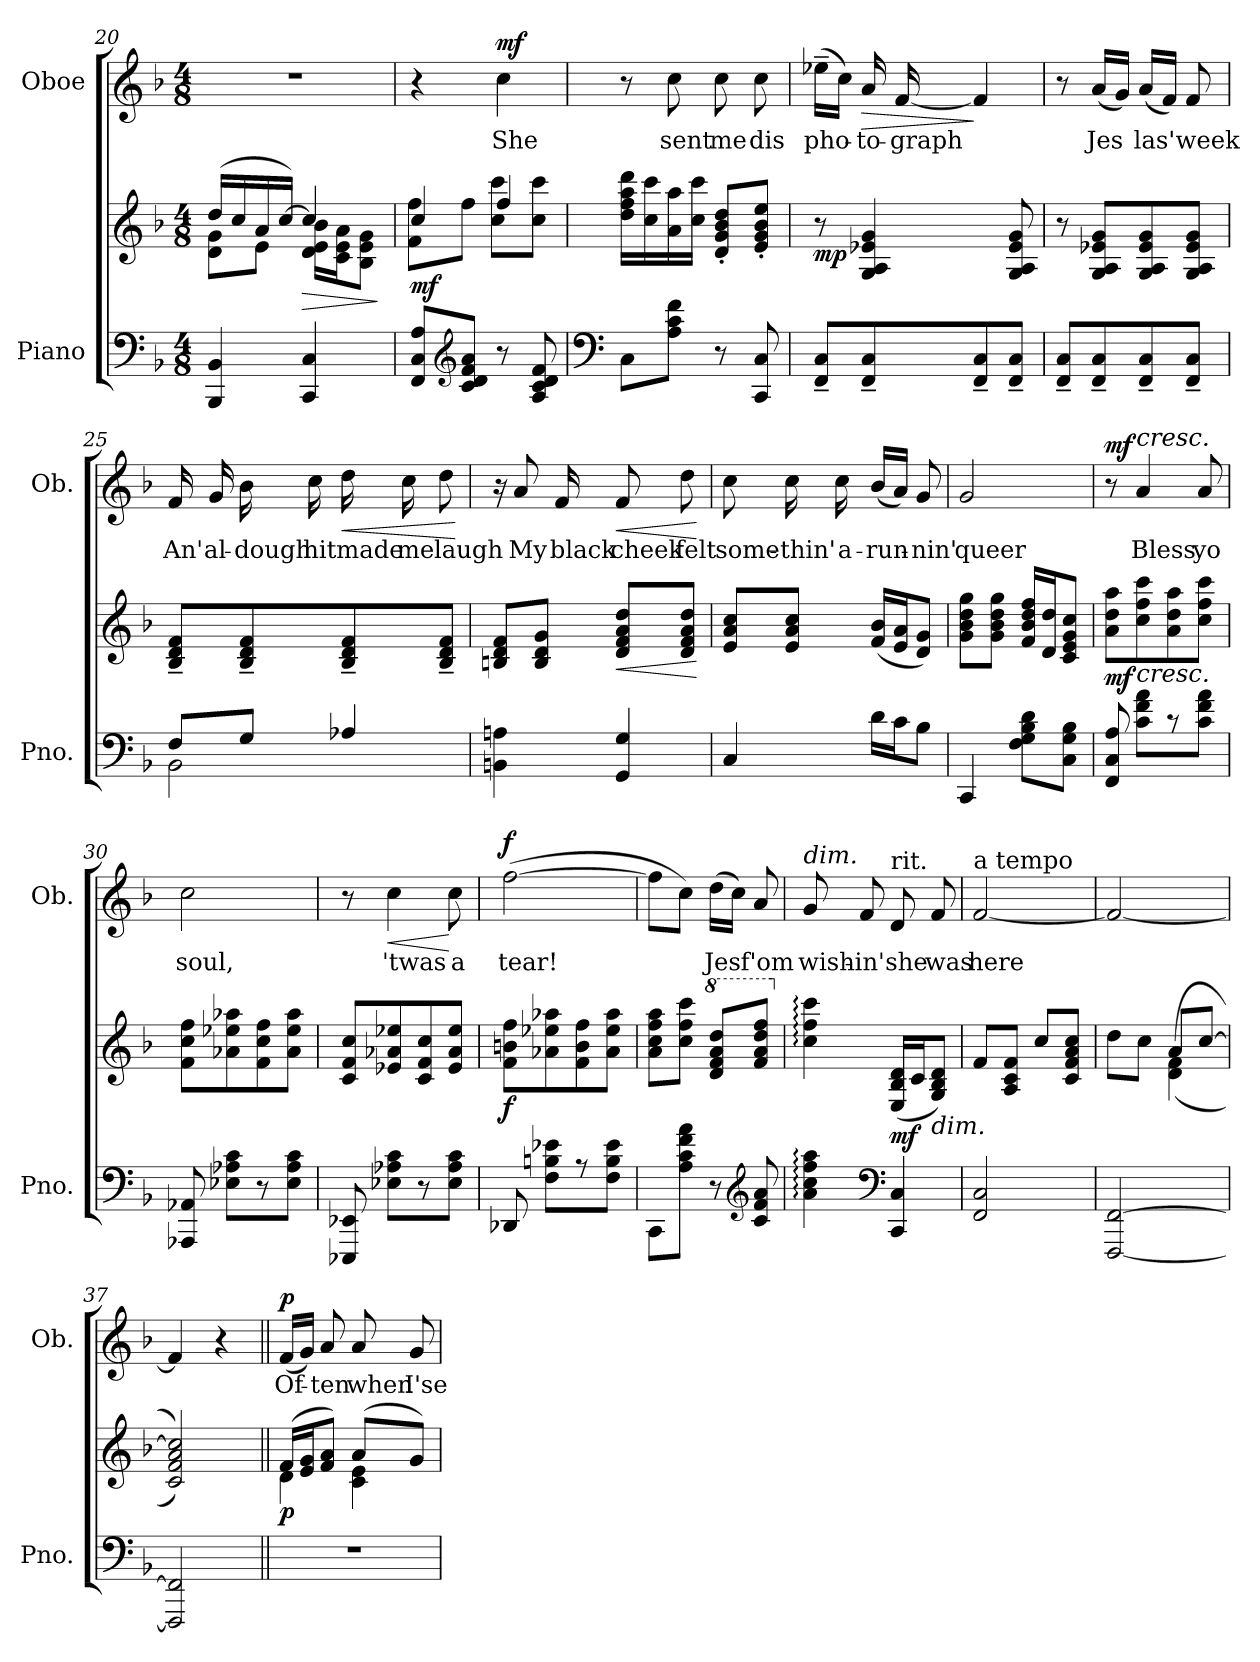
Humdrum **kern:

**kern	**kern	**dynam	**kern	**text	**dynam
*part2	*part2	*part2	*part1	*part1	*part1
*staff3	*staff2	*staff2/3	*staff1	*staff1	*staff1
*I"Piano	*	*	*I"Oboe	*	*
*I'Pno.	*	*	*I'Ob.	*	*
*clefF4	*clefG2	*	*clefG2	*	*
*k[b-]	*k[b-]	*	*k[b-]	*	*
*M4/8	*M4/8	*	*M4/8	*	*
=20	=20	=20	=20	=20	=20
*	*^	*	*	*	*
4BBB-/ 4BB-/	(16dd/LL	8d\ 8g\L	.	2r	.	.
.	16cc/	.	.	.	.	.
.	16a/	8e\J	.	.	.	.
.	[16cc/JJ)	.	.	.	.	.
!	!	!	!LO:HP:b	!	!	!
4CC/ 4C/	4cc/]	16d\ 16e\ 16b-\LL	>	.	.	.
.	.	16c\ 16e\ 16a\J	.	.	.	.
.	.	8B-\ 8e\ 8g\J	.	.	.	.
*	*v	*v	*	*	*	*
.	.	]	.	.	.
=21	=21	=21	=21	=21	=21
*	*^	*	*	*	*
!	!	!	!LO:DY:b	!	!	!
8FF/ 8C/ 8A/L	4cc/	8f\ 8ff\L	mf	4r	.	.
*clefG2	*	*	*	*	*	*
8c/ 8d/ 8f/ 8a/J	.	8ff\J	.	.	.	.
!	!	!	!	!	!LO:LY:b	!LO:DY:a
8r	4ff/	8cc\ 8ccc\L	.	4cc\	She	mf
8A/ 8c/ 8d/ 8f/	.	8cc\ 8ccc\J	.	.	.	.
*	*v	*v	*	*	*	*
!!LO:LB:g=z
=22	=22	=22	=22	=22	=22
*clefF4	*	*	*	*	*
8C\L	16dd\ 16ff\ 16aa\ 16ddd\LL	.	8r	.	.
.	16cc\ 16ccc\	.	.	.	.
!	!	!	!	!LO:LY:b	!
8A\ 8c\ 8f\J	16a\ 16aa\	.	8cc\	sent	.
.	16cc\ 16ccc\JJ	.	.	.	.
!	!	!	!	!LO:LY:b	!
8r	8d/' 8g/' 8b-/' 8dd/'L	.	8cc\	me	.
!	!	!	!	!LO:LY:b	!
8CC/ 8C/	8e/' 8g/' 8b-/' 8ee/'J	.	8cc\	dis	.
=23	=23	=23	=23	=23	=23
!	!	!LO:DY:b	!	!LO:LY:b	!
8FF/~ 8C/~L	8r	mp	(16ee-X~\LL	pho-	.
.	.	.	16cc\JJ)	.	.
!	!	!	!	!LO:LY:b	!LO:HP:b
8FF/~ 8C/~	4G/ 4A/ 4e-X/ 4g/	.	16a/	-to-	>
!	!	!	!	!LO:LY:b	!
.	.	.	[16f/	-graph	.
8FF/~ 8C/~	.	.	4f/]	.	]
8FF/~ 8C/~J	8G/ 8A/ 8e-/ 8g/	.	.	.	.
=24	=24	=24	=24	=24	=24
8FF/~ 8C/~L	8r	.	8r	.	.
!	!	!	!	!LO:LY:b	!
8FF/~ 8C/~	8G/ 8A/ 8e-X/ 8g/L	.	(16a/LL	Jes	.
.	.	.	16g/JJ)	.	.
!	!	!	!	!LO:LY:b	!
8FF/~ 8C/~	8G/ 8A/ 8e-/ 8g/	.	(16a/LL	las'	.
.	.	.	16f/JJ)	.	.
!	!	!	!	!LO:LY:b	!
8FF/~ 8C/~J	8G/ 8A/ 8e-/ 8g/J	.	8f/	week	.
=25	=25	=25	=25	=25	=25
*^	*	*	*	*	*
!	!	!	!	!	!LO:LY:b	!
8F/L	2BB-\	8B-/~ 8d/~ 8f/~L	.	16f/	An'	.
!	!	!	!	!	!LO:LY:b	!
.	.	.	.	16g/	al-	.
!	!	!	!	!	!LO:LY:b	!
8G/J	.	8B-/~ 8d/~ 8f/~	.	16b-\	-dough	.
!	!	!	!	!	!LO:LY:b	!
.	.	.	.	16cc\	hit	.
!	!	!	!	!	!LO:LY:b	!LO:HP:b
4A-X/	.	8B-/~ 8d/~ 8f/~	.	16dd\	made	<
!	!	!	!	!	!LO:LY:b	!
.	.	.	.	16cc\	me	.
!	!	!	!	!	!LO:LY:b	!
.	.	8B-/~ 8d/~ 8f/~J	.	8dd\	laugh	.
*v	*v	*	*	*	*	*
.	.	.	.	.	[
!!LO:LB:g=z
=26	=26	=26	=26	=26	=26
4BBn\ 4An\	8Bn/ 8d/ 8f/L	.	16r	.	.
!	!	!	!	!LO:LY:b	!
.	.	.	8a/	My	.
.	8B/ 8d/ 8g/J	.	.	.	.
!	!	!	!	!LO:LY:b	!
.	.	.	16f/	black	.
!	!	!LO:HP:b	!	!LO:LY:b	!LO:HP:b
4GG/ 4G/	8d/ 8f/ 8a/ 8dd/L	<	8f/	cheek	<
!	!	!	!	!LO:LY:b	!
.	8d/ 8f/ 8a/ 8dd/J	.	8dd\	felt	.
.	.	[	.	.	[
=27	=27	=27	=27	=27	=27
!	!	!	!	!LO:LY:b	!
4C/	8e/ 8a/ 8cc/L	.	8cc\	some-	.
!	!	!	!	!LO:LY:b	!
.	8e/ 8a/ 8cc/J	.	16cc\	-thin'	.
!	!	!	!	!LO:LY:b	!
.	.	.	16cc\	a-	.
!	!	!	!	!LO:LY:b	!
16d\LL	(16f/ 16b-/LL	.	(16b-/LL	-run-	.
16c\J	16e/ 16a/J	.	16a/JJ)	.	.
!	!	!	!	!LO:LY:b	!
8B-\J	8d/ 8g/J)	.	8g/	-nin'	.
=28	=28	=28	=28	=28	=28
!	!	!	!	!LO:LY:b	!
4CC/	8g\ 8b-\ 8dd\ 8gg\L	.	2g/	queer	.
.	8g\ 8b-\ 8dd\ 8gg\J	.	.	.	.
8F\ 8G\ 8B-\ 8d\L	16f/ 16b-/ 16dd/ 16ff/LL	.	.	.	.
.	16d/ 16dd/J	.	.	.	.
8C\ 8G\ 8B-\J	8c/ 8e/ 8g/ 8cc/J	.	.	.	.
=29	=29	=29	=29	=29	=29
!	!	!LO:DY:b	!	!	!LO:DY:a
8FF/ 8C/ 8A/	8a\ 8dd\ 8aa\L	mf	8r	.	mf
!	!	!	!LO:TX:a:i:t=cresc.	!	!
!	!LO:TX:b:i:t=cresc.	!	!	!	!
!	!	!	!	!LO:LY:b	!
8c\ 8f\ 8a\L	8cc\ 8ff\ 8ccc\	.	4a/	Bless	.
8r	8a\ 8dd\ 8aa\	.	.	.	.
!	!	!	!	!LO:LY:b	!
8c\ 8f\ 8a\J	8cc\ 8ff\ 8ccc\J	.	8a/	yo	.
=30	=30	=30	=30	=30	=30
!	!	!	!	!LO:LY:b	!
8AAA-X/ 8AA-X/	8f\ 8cc\ 8ff\L	.	2cc\	soul,	.
8E-X\ 8A-X\ 8c\L	8a-X\ 8ee-X\ 8aa-X\	.	.	.	.
8r	8f\ 8cc\ 8ff\	.	.	.	.
8E-\ 8A-\ 8c\J	8a-\ 8ee-\ 8aa-\J	.	.	.	.
!!LO:PB:g=z
=31	=31	=31	=31	=31	=31
8EEE-X/ 8EE-X/	8c/ 8f/ 8cc/L	.	8r	.	.
!	!	!	!	!LO:LY:b	!LO:HP:b
8E-X\ 8A-X\ 8c\L	8e-X/ 8a-X/ 8ee-X/	.	4cc\	'twas	<
8r	8c/ 8f/ 8cc/	.	.	.	.
!	!	!	!	!LO:LY:b	!
8E-\ 8A-\ 8c\J	8e-/ 8a-/ 8ee-/J	.	8cc\	a	[
=32	=32	=32	=32	=32	=32
!	!	!LO:DY:b	!	!LO:LY:b	!LO:DY:a
8DD-X/	8f\ 8bn\ 8ff\L	f	([2ff\	tear!	f
8F\ 8Bn\ 8e-X\L	8a-X\ 8ee-X\ 8aa-X\	.	.	.	.
8r	8f\ 8b\ 8ff\	.	.	.	.
8F\ 8B\ 8e-\J	8a-\ 8ee-\ 8aa-\J	.	.	.	.
=33	=33	=33	=33	=33	=33
8CC\L	8a\ 8cc\ 8ff\ 8aa\L	.	8ff\L]	.	.
8A\ 8c\ 8f\ 8a\J	8cc\ 8ff\ 8ccc\J	.	8cc\J)	.	.
*	*8va	*	*	*	*
!	!	!	!	!LO:LY:b	!
8r	8dd/ 8ff/ 8aa/ 8ddd/L	.	(16dd\LL	Jes	.
.	.	.	16cc\JJ)	.	.
*clefG2	*	*	*	*	*
!	!	!	!	!LO:LY:b	!
8c/ 8f/ 8a/	8ff/ 8aa/ 8ddd/ 8fff/J	.	8a/	f'om	.
=34	=34	=34	=34	=34	=34
*	*X8va	*	*	*	*
!	!	!	!LO:TX:a:i:t=dim.	!	!
!	!	!	!	!LO:LY:b	!
4a\: 4cc\: 4ff\: 4aa\:	4cc\: 4ff\: 4ccc\:	.	8g/	wish-	.
!	!	!	!	!LO:LY:b	!
.	.	.	8f/	-in'	.
*clefF4	*	*	*	*	*
!	!	!	!LO:TX:a:t=rit.	!	!
!	!	!LO:DY:b	!	!LO:LY:b	!
4CC/ 4C/	(16E/ 16B-/ 16d/LL	mf	8d/	she	.
.	16c/J	.	.	.	.
!	!LO:TX:b:i:t=dim.	!	!	!	!
!	!	!	!	!LO:LY:b	!
.	8G/ 8B-/ 8d/J)	.	8f/	was	.
=35	=35	=35	=35	=35	=35
!	!	!	!LO:TX:a:t=a tempo	!	!
!	!	!	!	!LO:LY:b	!
2FF/ 2C/	8f/L	.	[2f/	here	.
.	8A/ 8c/ 8f/J	.	.	.	.
.	8cc/L	.	.	.	.
.	8c/ 8f/ 8a/ 8cc/J	.	.	.	.
=36	=36	=36	=36	=36	=36
*	*^	*	*	*	*
[2FFF/ [2FF/	8dd\L	4ryy	.	2f/_	.	.
.	8cc\J	.	.	.	.	.
.	8a/L	(>(4d\ 4f\	.	.	.	.
.	[8cc/J	.	.	.	.	.
*	*v	*v	*	*	*	*
!!LO:LB:g=z
=37	=37	=37	=37	=37	=37
2FFF/] 2FF/]	2c/ 2f/ 2a/ 2cc/]))	.	4f/]	.	.
.	.	.	4r	.	.
=38||	=38||	=38||	=38||	=38||	=38||
*	*^	*	*	*	*
!	!	!	!LO:DY:b	!	!LO:LY:b	!LO:DY:a
2r	(16f/LL	4d\	p	(16f/LL	Of-	p
.	16e/ 16g/J	.	.	16g/JJ)	.	.
!	!	!	!	!	!LO:LY:b	!
.	8f/ 8a/J)	.	.	8a/	-ten	.
!	!	!	!	!	!LO:LY:b	!
.	(8a/L	4c\ 4e\	.	8a/	when	.
!	!	!	!	!	!LO:LY:b	!
.	8g/J)	.	.	8g/	I'se	.
*	*v	*v	*	*	*	*
=	=	=	=	=	=
*-	*-	*-	*-	*-	*-
